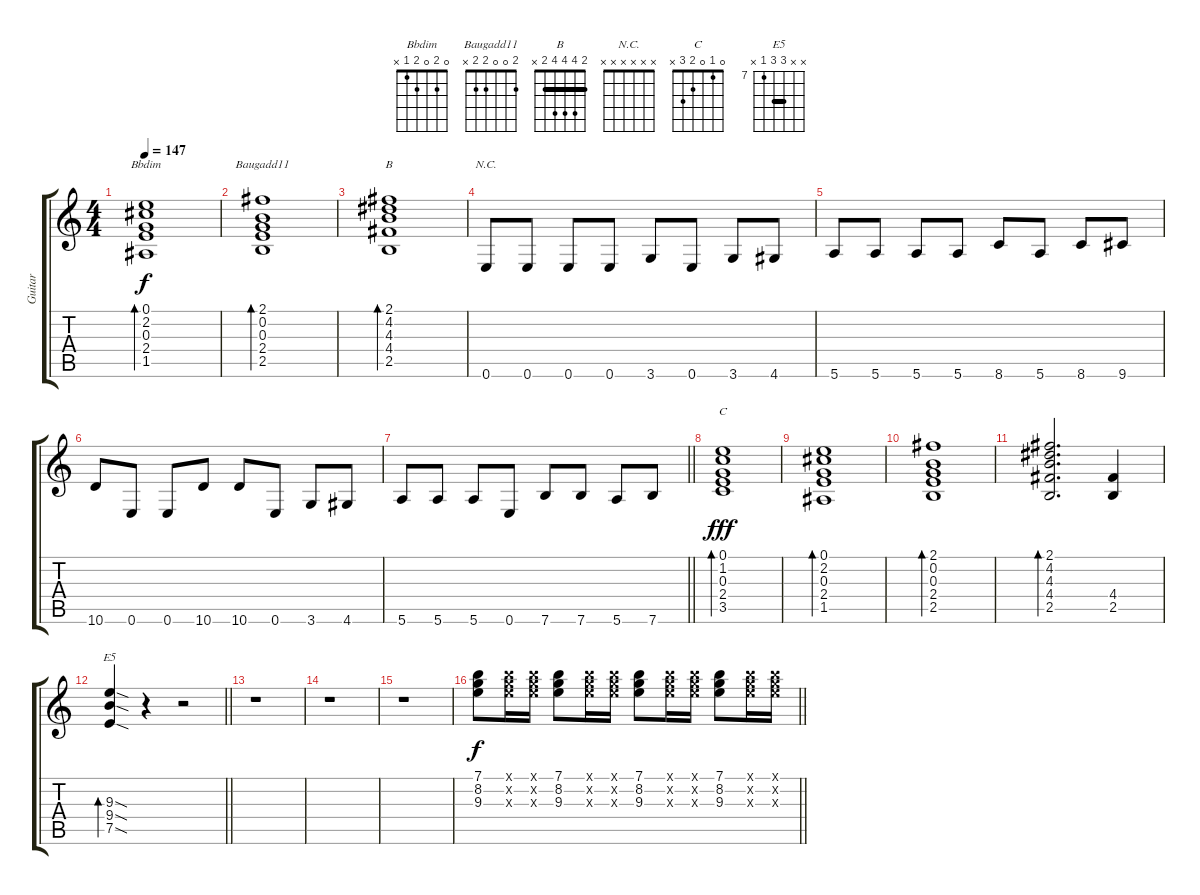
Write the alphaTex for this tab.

\track ("Guitar" "Guitar") {instrument distortionguitar}
\staff {score tabs}
\tuning (E4 B3 G3 D3 A2 E2) {hide}
\chord ("Bbdim" 0 2 0 2 1 x)
\chord ("Baugadd11" 2 0 0 2 2 x)
\chord ("B" 2 4 4 4 2 x) {barre 2}
\chord ("N.C." x x x x x x)
\chord ("C" 0 1 0 2 3 x)
\chord ("E5" x x 9 9 7 x) {firstfret 7 barre 9}
\ts (4 4)
\tempo 147
\clef g2
\ks c
(0.1 2.2 0.3 2.4 1.5).1{bd 60 ch "Bbdim" dy f} |
(2.1 0.2 0.3 2.4 2.5).1{bd 60 ch "Baugadd11"} |
(2.1 4.2 4.3 4.4 2.5).1{bd 60 ch "B"} |
0.6.8{ch "N.C."} 0.6.8 0.6.8 0.6.8 3.6.8 0.6.8 3.6.8 4.6.8 |
5.6.8 5.6.8 5.6.8 5.6.8 8.6.8 5.6.8 8.6.8 9.6.8 |
10.6.8 0.6.8 0.6.8 10.6.8 10.6.8 0.6.8 3.6.8 4.6.8 |
\barLineRight lightlight
5.6.8 5.6.8 5.6.8 0.6.8 7.6.8 7.6.8 5.6.8 7.6.8 |
(0.1 1.2 0.3 2.4 3.5).1{bd 60 ch "C" dy fff} |
(0.1 2.2 0.3 2.4 1.5).1{bd 60} |
(2.1 0.2 0.3 2.4 2.5).1{bd 60} |
(2.1 4.2 4.3 4.4 2.5).2{d bd 60} (4.4 2.5).4 |
\barLineRight lightlight
(9.3{sod} 9.4{sod} 7.5{sod}).4{bd 60 ch "E5"} r.4 r.2 |
r.1 |
r.1 |
r.1 |
\barLineRight lightlight
(7.1 8.2 9.3).8{dy f} (7.1{x} 8.2{x} 9.3{x}).16 (7.1{x} 8.2{x} 9.3{x}).16 (7.1 8.2 9.3).8 (7.1{x} 8.2{x} 9.3{x}).16 (7.1{x} 8.2{x} 9.3{x}).16 (7.1 8.2 9.3).8 (7.1{x} 8.2{x} 9.3{x}).16 (7.1{x} 8.2{x} 9.3{x}).16 (7.1 8.2 9.3).8 (7.1{x} 8.2{x} 9.3{x}).16 (7.1{x} 8.2{x} 9.3{x}).16
